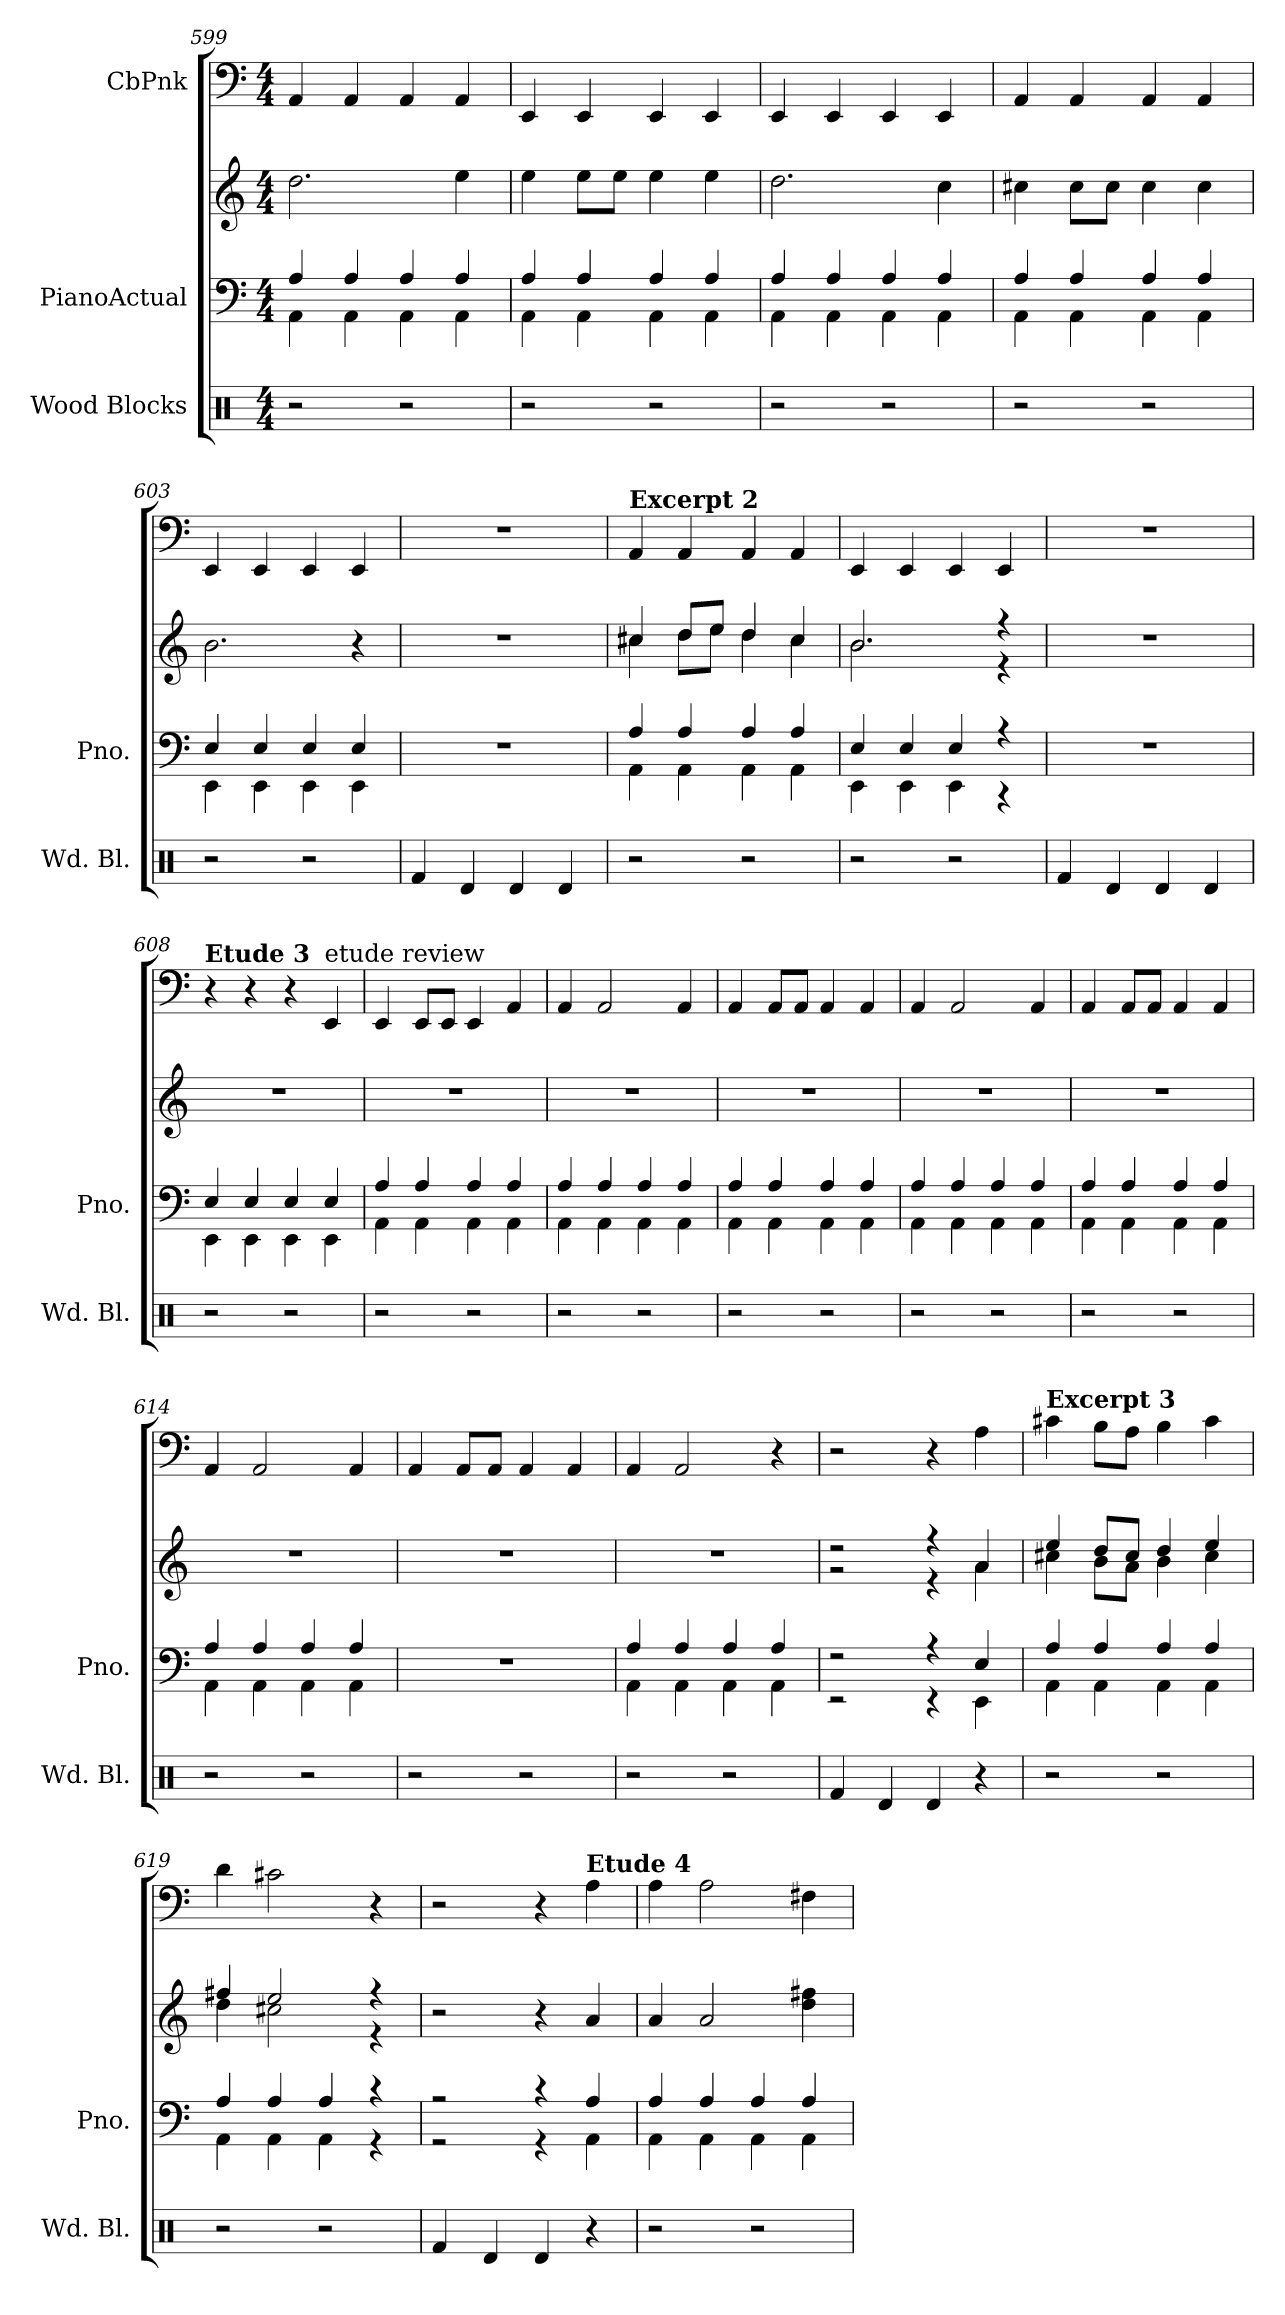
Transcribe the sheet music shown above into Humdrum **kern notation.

**kern	**kern	**kern	**kern
*part3	*part2	*part2	*part1
*staff4	*staff3	*staff2	*staff1
*I"Wood Blocks	*I"PianoActual	*	*I"CbPnk
*I'Wd. Bl.	*I'Pno.	*	*
*clefX	*clefF4	*clefG2	*clefF4
*k[]	*k[]	*k[]	*k[]
*M4/4	*M4/4	*M4/4	*M4/4
=599	=599	=599	=599
*	*^	*	*
2r	4A/	4AA\	2.dd\	4AA/
.	4A/	4AA\	.	4AA/
2r	4A/	4AA\	.	4AA/
.	4A/	4AA\	4ee\	4AA/
=600	=600	=600	=600	=600
2r	4A/	4AA\	4ee\	4EE/
.	4A/	4AA\	8ee\L	4EE/
.	.	.	8ee\J	.
2r	4A/	4AA\	4ee\	4EE/
.	4A/	4AA\	4ee\	4EE/
=601	=601	=601	=601	=601
2r	4A/	4AA\	2.dd\	4EE/
.	4A/	4AA\	.	4EE/
2r	4A/	4AA\	.	4EE/
.	4A/	4AA\	4cc\	4EE/
=602	=602	=602	=602	=602
2r	4A/	4AA\	4cc#X\	4AA/
.	4A/	4AA\	8cc#\L	4AA/
.	.	.	8cc#\J	.
2r	4A/	4AA\	4cc#\	4AA/
.	4A/	4AA\	4cc#\	4AA/
=603	=603	=603	=603	=603
2r	4E/	4EE\	2.b\	4EE/
.	4E/	4EE\	.	4EE/
2r	4E/	4EE\	.	4EE/
.	4E/	4EE\	4r	4EE/
*	*v	*v	*	*
!!LO:LB:g=z
=604	=604	=604	=604
4Rf/	1r	1r	1r
4Rd/	.	.	.
4Rd/	.	.	.
4Rd/	.	.	.
=605	=605	=605	=605
*	*^	*^	*
!	!	!	!	!	!LO:TX:a:B:t=Excerpt 2
2r	4A/	4AA\	4cc#X/	4cc#\	4AA/
.	4A/	4AA\	8dd/L	8dd\L	4AA/
.	.	.	8ee/J	8ee\J	.
2r	4A/	4AA\	4dd/	4dd\	4AA/
.	4A/	4AA\	4cc#/	4cc#\	4AA/
=606	=606	=606	=606	=606	=606
2r	4E/	4EE\	2.b/	2.b\	4EE/
.	4E/	4EE\	.	.	4EE/
2r	4E/	4EE\	.	.	4EE/
.	4r	4r	4r	4r	4EE/
*	*v	*v	*	*	*
*	*	*v	*v	*
=607	=607	=607	=607
4Rf/	1r	1r	1r
4Rd/	.	.	.
4Rd/	.	.	.
4Rd/	.	.	.
!!LO:LB:g=z
=608	=608	=608	=608
*	*^	*	*
!	!	!	!	!LO:TX:a:B:t=Etude 3
2r	4E/	4EE\	1r	4r
.	4E/	4EE\	.	4r
2r	4E/	4EE\	.	4r
!	!	!	!	!LO:TX:a:t=etude review
.	4E/	4EE\	.	4EE/
=609	=609	=609	=609	=609
2r	4A/	4AA\	1r	4EE/
.	4A/	4AA\	.	8EE/L
.	.	.	.	8EE/J
2r	4A/	4AA\	.	4EE/
.	4A/	4AA\	.	4AA/
=610	=610	=610	=610	=610
2r	4A/	4AA\	1r	4AA/
.	4A/	4AA\	.	2AA/
2r	4A/	4AA\	.	.
.	4A/	4AA\	.	4AA/
=611	=611	=611	=611	=611
2r	4A/	4AA\	1r	4AA/
.	4A/	4AA\	.	8AA/L
.	.	.	.	8AA/J
2r	4A/	4AA\	.	4AA/
.	4A/	4AA\	.	4AA/
=612	=612	=612	=612	=612
2r	4A/	4AA\	1r	4AA/
.	4A/	4AA\	.	2AA/
2r	4A/	4AA\	.	.
.	4A/	4AA\	.	4AA/
=613	=613	=613	=613	=613
2r	4A/	4AA\	1r	4AA/
.	4A/	4AA\	.	8AA/L
.	.	.	.	8AA/J
2r	4A/	4AA\	.	4AA/
.	4A/	4AA\	.	4AA/
!!LO:LB:g=z
=614	=614	=614	=614	=614
2r	4A/	4AA\	1r	4AA/
.	4A/	4AA\	.	2AA/
2r	4A/	4AA\	.	.
.	4A/	4AA\	.	4AA/
*	*v	*v	*	*
=615	=615	=615	=615
2r	1r	1r	4AA/
.	.	.	8AA/L
.	.	.	8AA/J
2r	.	.	4AA/
.	.	.	4AA/
=616	=616	=616	=616
*	*^	*	*
2r	4A/	4AA\	1r	4AA/
.	4A/	4AA\	.	2AA/
2r	4A/	4AA\	.	.
.	4A/	4AA\	.	4r
=617	=617	=617	=617	=617
*	*	*	*^	*
4Rf/	2r	2r	2r	2r	2r
4Rd/	.	.	.	.	.
4Rd/	4r	4r	4r	4r	4r
4r	4E/	4EE\	4a/	4a\	4A\
=618	=618	=618	=618	=618	=618
!	!	!	!	!	!LO:TX:a:B:t=Excerpt 3
2r	4A/	4AA\	4ee/	4cc#X\	4c#X\
.	4A/	4AA\	8dd/L	8b\L	8B\L
.	.	.	8cc#/J	8a\J	8A\J
2r	4A/	4AA\	4dd/	4b\	4B\
.	4A/	4AA\	4ee/	4cc#\	4c#\
=619	=619	=619	=619	=619	=619
2r	4A/	4AA\	4ff#X/	4dd\	4d\
.	4A/	4AA\	2ee/	2cc#X\	2c#X\
2r	4A/	4AA\	.	.	.
.	4r	4r	4r	4r	4r
*	*	*	*v	*v	*
=620	=620	=620	=620	=620
4Rf/	2r	2r	2r	2r
4Rd/	.	.	.	.
4Rd/	4r	4r	4r	4r
!	!	!	!	!LO:TX:a:B:t=Etude 4
4r	4A/	4AA\	4a/	4A\
!!LO:LB:g=z
=621	=621	=621	=621	=621
2r	4A/	4AA\	4a/	4A\
.	4A/	4AA\	2a/	2A\
2r	4A/	4AA\	.	.
.	4A/	4AA\	4dd\ 4ff#X\	4F#X\
*	*v	*v	*	*
=	=	=	=
*-	*-	*-	*-
